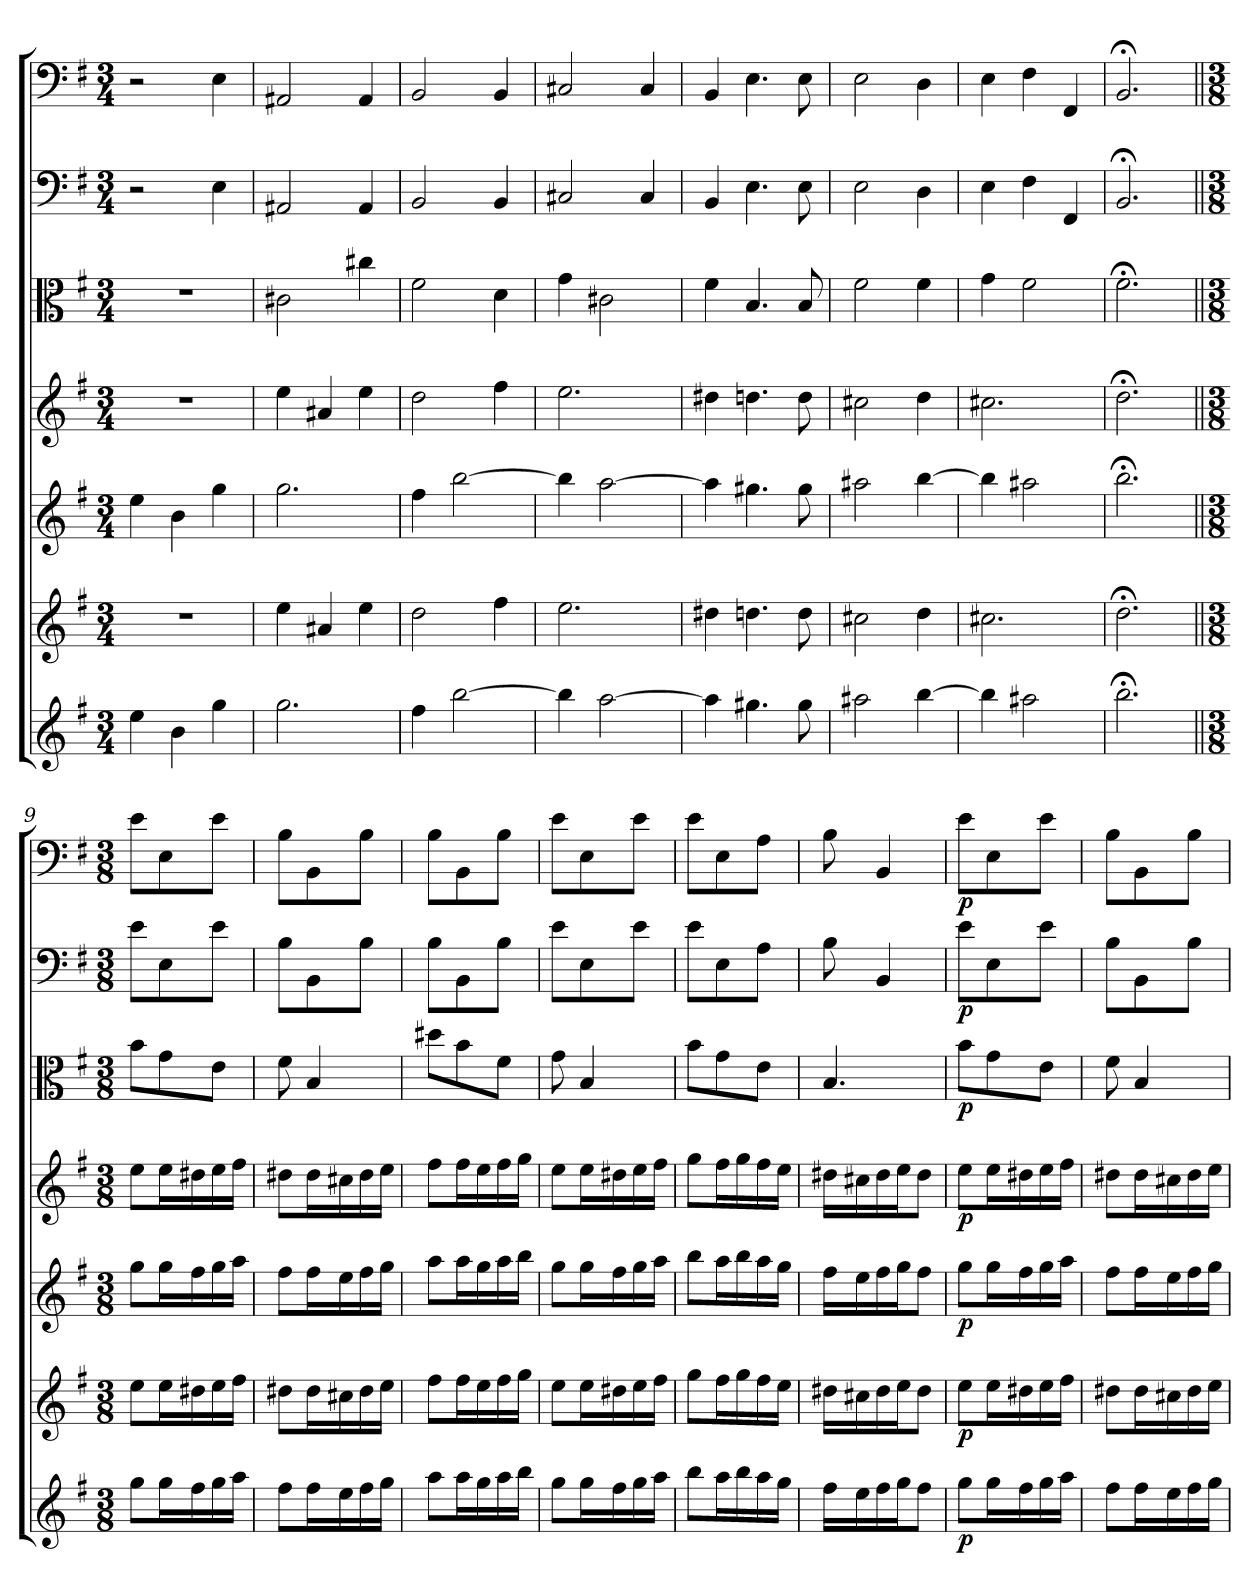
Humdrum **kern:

**kern	**dynam	**kern	**dynam	**kern	**dynam	**kern	**dynam	**kern	**dynam	**kern	**dynam	**kern	**dynam
*part7	*part7	*part6	*part6	*part5	*part5	*part4	*part4	*part3	*part3	*part2	*part2	*part1	*part1
*staff7	*staff7	*staff6	*staff6	*staff5	*staff5	*staff4	*staff4	*staff3	*staff3	*staff2	*staff2	*staff1	*staff1
*clefG2	*	*clefG2	*	*clefG2	*	*clefG2	*	*clefC3	*	*clefF4	*	*clefF4	*
*k[f#]	*	*k[f#]	*	*k[f#]	*	*k[f#]	*	*k[f#]	*	*k[f#]	*	*k[f#]	*
*e:	*	*e:	*	*e:	*	*e:	*	*e:	*	*e:	*	*e:	*
*M3/4	*	*M3/4	*	*M3/4	*	*M3/4	*	*M3/4	*	*M3/4	*	*M3/4	*
=1	=1	=1	=1	=1	=1	=1	=1	=1	=1	=1	=1	=1	=1
4ee\	.	2.r	.	4ee\	.	2.r	.	2.r	.	2r	.	2r	.
4b\	.	.	.	4b\	.	.	.	.	.	.	.	.	.
4gg\	.	.	.	4gg\	.	.	.	.	.	4E\	.	4E\	.
=2	=2	=2	=2	=2	=2	=2	=2	=2	=2	=2	=2	=2	=2
2.gg\	.	4ee\	.	2.gg\	.	4ee\	.	2c#X\	.	2AA#X/	.	2AA#X/	.
.	.	4a#X/	.	.	.	4a#X/	.	.	.	.	.	.	.
.	.	4ee\	.	.	.	4ee\	.	4cc#X\	.	4AA#/	.	4AA#/	.
=3	=3	=3	=3	=3	=3	=3	=3	=3	=3	=3	=3	=3	=3
4ff#\	.	2dd\	.	4ff#\	.	2dd\	.	2f#\	.	2BB/	.	2BB/	.
[2bb\	.	.	.	[2bb\	.	.	.	.	.	.	.	.	.
.	.	4ff#\	.	.	.	4ff#\	.	4d\	.	4BB/	.	4BB/	.
=4	=4	=4	=4	=4	=4	=4	=4	=4	=4	=4	=4	=4	=4
4bb\]	.	2.ee\	.	4bb\]	.	2.ee\	.	4g\	.	2C#X/	.	2C#X/	.
[2aa\	.	.	.	[2aa\	.	.	.	2c#X\	.	.	.	.	.
.	.	.	.	.	.	.	.	.	.	4C#/	.	4C#/	.
=5	=5	=5	=5	=5	=5	=5	=5	=5	=5	=5	=5	=5	=5
4aa\]	.	4dd#X\	.	4aa\]	.	4dd#X\	.	4f#\	.	4BB/	.	4BB/	.
4.gg#X\	.	4.ddn\	.	4.gg#X\	.	4.ddn\	.	4.B/	.	4.E\	.	4.E\	.
8gg#\	.	8dd\	.	8gg#\	.	8dd\	.	8B/	.	8E\	.	8E\	.
=6	=6	=6	=6	=6	=6	=6	=6	=6	=6	=6	=6	=6	=6
2aa#X\	.	2cc#X\	.	2aa#X\	.	2cc#X\	.	2f#\	.	2E\	.	2E\	.
[4bb\	.	4dd\	.	[4bb\	.	4dd\	.	4f#\	.	4D\	.	4D\	.
=7	=7	=7	=7	=7	=7	=7	=7	=7	=7	=7	=7	=7	=7
4bb\]	.	2.cc#X\	.	4bb\]	.	2.cc#X\	.	4g\	.	4E\	.	4E\	.
2aa#X\	.	.	.	2aa#X\	.	.	.	2f#\	.	4F#\	.	4F#\	.
.	.	.	.	.	.	.	.	.	.	4FF#/	.	4FF#/	.
=8	=8	=8	=8	=8	=8	=8	=8	=8	=8	=8	=8	=8	=8
2.bb;<\	.	2.dd;<\	.	2.bb;<\	.	2.dd;<\	.	2.f#;<\	.	2.BB;</	.	2.BB;</	.
=9||	=9||	=9||	=9||	=9||	=9||	=9||	=9||	=9||	=9||	=9||	=9||	=9||	=9||
*M3/8	*	*M3/8	*	*M3/8	*	*M3/8	*	*M3/8	*	*M3/8	*	*M3/8	*
8gg\L	.	8ee\L	.	8gg\L	.	8ee\L	.	8b\L	.	8e\L	.	8e\L	.
16gg\L	.	16ee\L	.	16gg\L	.	16ee\L	.	8g\	.	8E\	.	8E\	.
16ff#\	.	16dd#X\	.	16ff#\	.	16dd#X\	.	.	.	.	.	.	.
16gg\	.	16ee\	.	16gg\	.	16ee\	.	8e\J	.	8e\J	.	8e\J	.
16aa\JJ	.	16ff#\JJ	.	16aa\JJ	.	16ff#\JJ	.	.	.	.	.	.	.
=10	=10	=10	=10	=10	=10	=10	=10	=10	=10	=10	=10	=10	=10
8ff#\L	.	8dd#X\L	.	8ff#\L	.	8dd#X\L	.	8f#\	.	8B\L	.	8B\L	.
16ff#\L	.	16dd#\L	.	16ff#\L	.	16dd#\L	.	4B/	.	8BB\	.	8BB\	.
16ee\	.	16cc#X\	.	16ee\	.	16cc#X\	.	.	.	.	.	.	.
16ff#\	.	16dd#\	.	16ff#\	.	16dd#\	.	.	.	8B\J	.	8B\J	.
16gg\JJ	.	16ee\JJ	.	16gg\JJ	.	16ee\JJ	.	.	.	.	.	.	.
=11	=11	=11	=11	=11	=11	=11	=11	=11	=11	=11	=11	=11	=11
8aa\L	.	8ff#\L	.	8aa\L	.	8ff#\L	.	8dd#X\L	.	8B\L	.	8B\L	.
16aa\L	.	16ff#\L	.	16aa\L	.	16ff#\L	.	8b\	.	8BB\	.	8BB\	.
16gg\	.	16ee\	.	16gg\	.	16ee\	.	.	.	.	.	.	.
16aa\	.	16ff#\	.	16aa\	.	16ff#\	.	8f#\J	.	8B\J	.	8B\J	.
16bb\JJ	.	16gg\JJ	.	16bb\JJ	.	16gg\JJ	.	.	.	.	.	.	.
=12	=12	=12	=12	=12	=12	=12	=12	=12	=12	=12	=12	=12	=12
8gg\L	.	8ee\L	.	8gg\L	.	8ee\L	.	8g\	.	8e\L	.	8e\L	.
16gg\L	.	16ee\L	.	16gg\L	.	16ee\L	.	4B/	.	8E\	.	8E\	.
16ff#\	.	16dd#X\	.	16ff#\	.	16dd#X\	.	.	.	.	.	.	.
16gg\	.	16ee\	.	16gg\	.	16ee\	.	.	.	8e\J	.	8e\J	.
16aa\JJ	.	16ff#\JJ	.	16aa\JJ	.	16ff#\JJ	.	.	.	.	.	.	.
=13	=13	=13	=13	=13	=13	=13	=13	=13	=13	=13	=13	=13	=13
8bb\L	.	8gg\L	.	8bb\L	.	8gg\L	.	8b\L	.	8e\L	.	8e\L	.
16aa\L	.	16ff#\L	.	16aa\L	.	16ff#\L	.	8g\	.	8E\	.	8E\	.
16bb\	.	16gg\	.	16bb\	.	16gg\	.	.	.	.	.	.	.
16aa\	.	16ff#\	.	16aa\	.	16ff#\	.	8e\J	.	8A\J	.	8A\J	.
16gg\JJ	.	16ee\JJ	.	16gg\JJ	.	16ee\JJ	.	.	.	.	.	.	.
=14	=14	=14	=14	=14	=14	=14	=14	=14	=14	=14	=14	=14	=14
16ff#\LL	.	16dd#X\LL	.	16ff#\LL	.	16dd#X\LL	.	4.B/	.	8B\	.	8B\	.
16ee\	.	16cc#X\	.	16ee\	.	16cc#X\	.	.	.	.	.	.	.
16ff#\	.	16dd#\	.	16ff#\	.	16dd#\	.	.	.	4BB/	.	4BB/	.
16gg\J	.	16ee\J	.	16gg\J	.	16ee\J	.	.	.	.	.	.	.
8ff#\J	.	8dd#\J	.	8ff#\J	.	8dd#\J	.	.	.	.	.	.	.
=15	=15	=15	=15	=15	=15	=15	=15	=15	=15	=15	=15	=15	=15
8gg\L	p	8ee\L	p	8gg\L	p	8ee\L	p	8b\L	p	8e\L	p	8e\L	p
16gg\L	.	16ee\L	.	16gg\L	.	16ee\L	.	8g\	.	8E\	.	8E\	.
16ff#\	.	16dd#X\	.	16ff#\	.	16dd#X\	.	.	.	.	.	.	.
16gg\	.	16ee\	.	16gg\	.	16ee\	.	8e\J	.	8e\J	.	8e\J	.
16aa\JJ	.	16ff#\JJ	.	16aa\JJ	.	16ff#\JJ	.	.	.	.	.	.	.
=16	=16	=16	=16	=16	=16	=16	=16	=16	=16	=16	=16	=16	=16
8ff#\L	.	8dd#X\L	.	8ff#\L	.	8dd#X\L	.	8f#\	.	8B\L	.	8B\L	.
16ff#\L	.	16dd#\L	.	16ff#\L	.	16dd#\L	.	4B/	.	8BB\	.	8BB\	.
16ee\	.	16cc#X\	.	16ee\	.	16cc#X\	.	.	.	.	.	.	.
16ff#\	.	16dd#\	.	16ff#\	.	16dd#\	.	.	.	8B\J	.	8B\J	.
16gg\JJ	.	16ee\JJ	.	16gg\JJ	.	16ee\JJ	.	.	.	.	.	.	.
=	=	=	=	=	=	=	=	=	=	=	=	=	=
*-	*-	*-	*-	*-	*-	*-	*-	*-	*-	*-	*-	*-	*-
